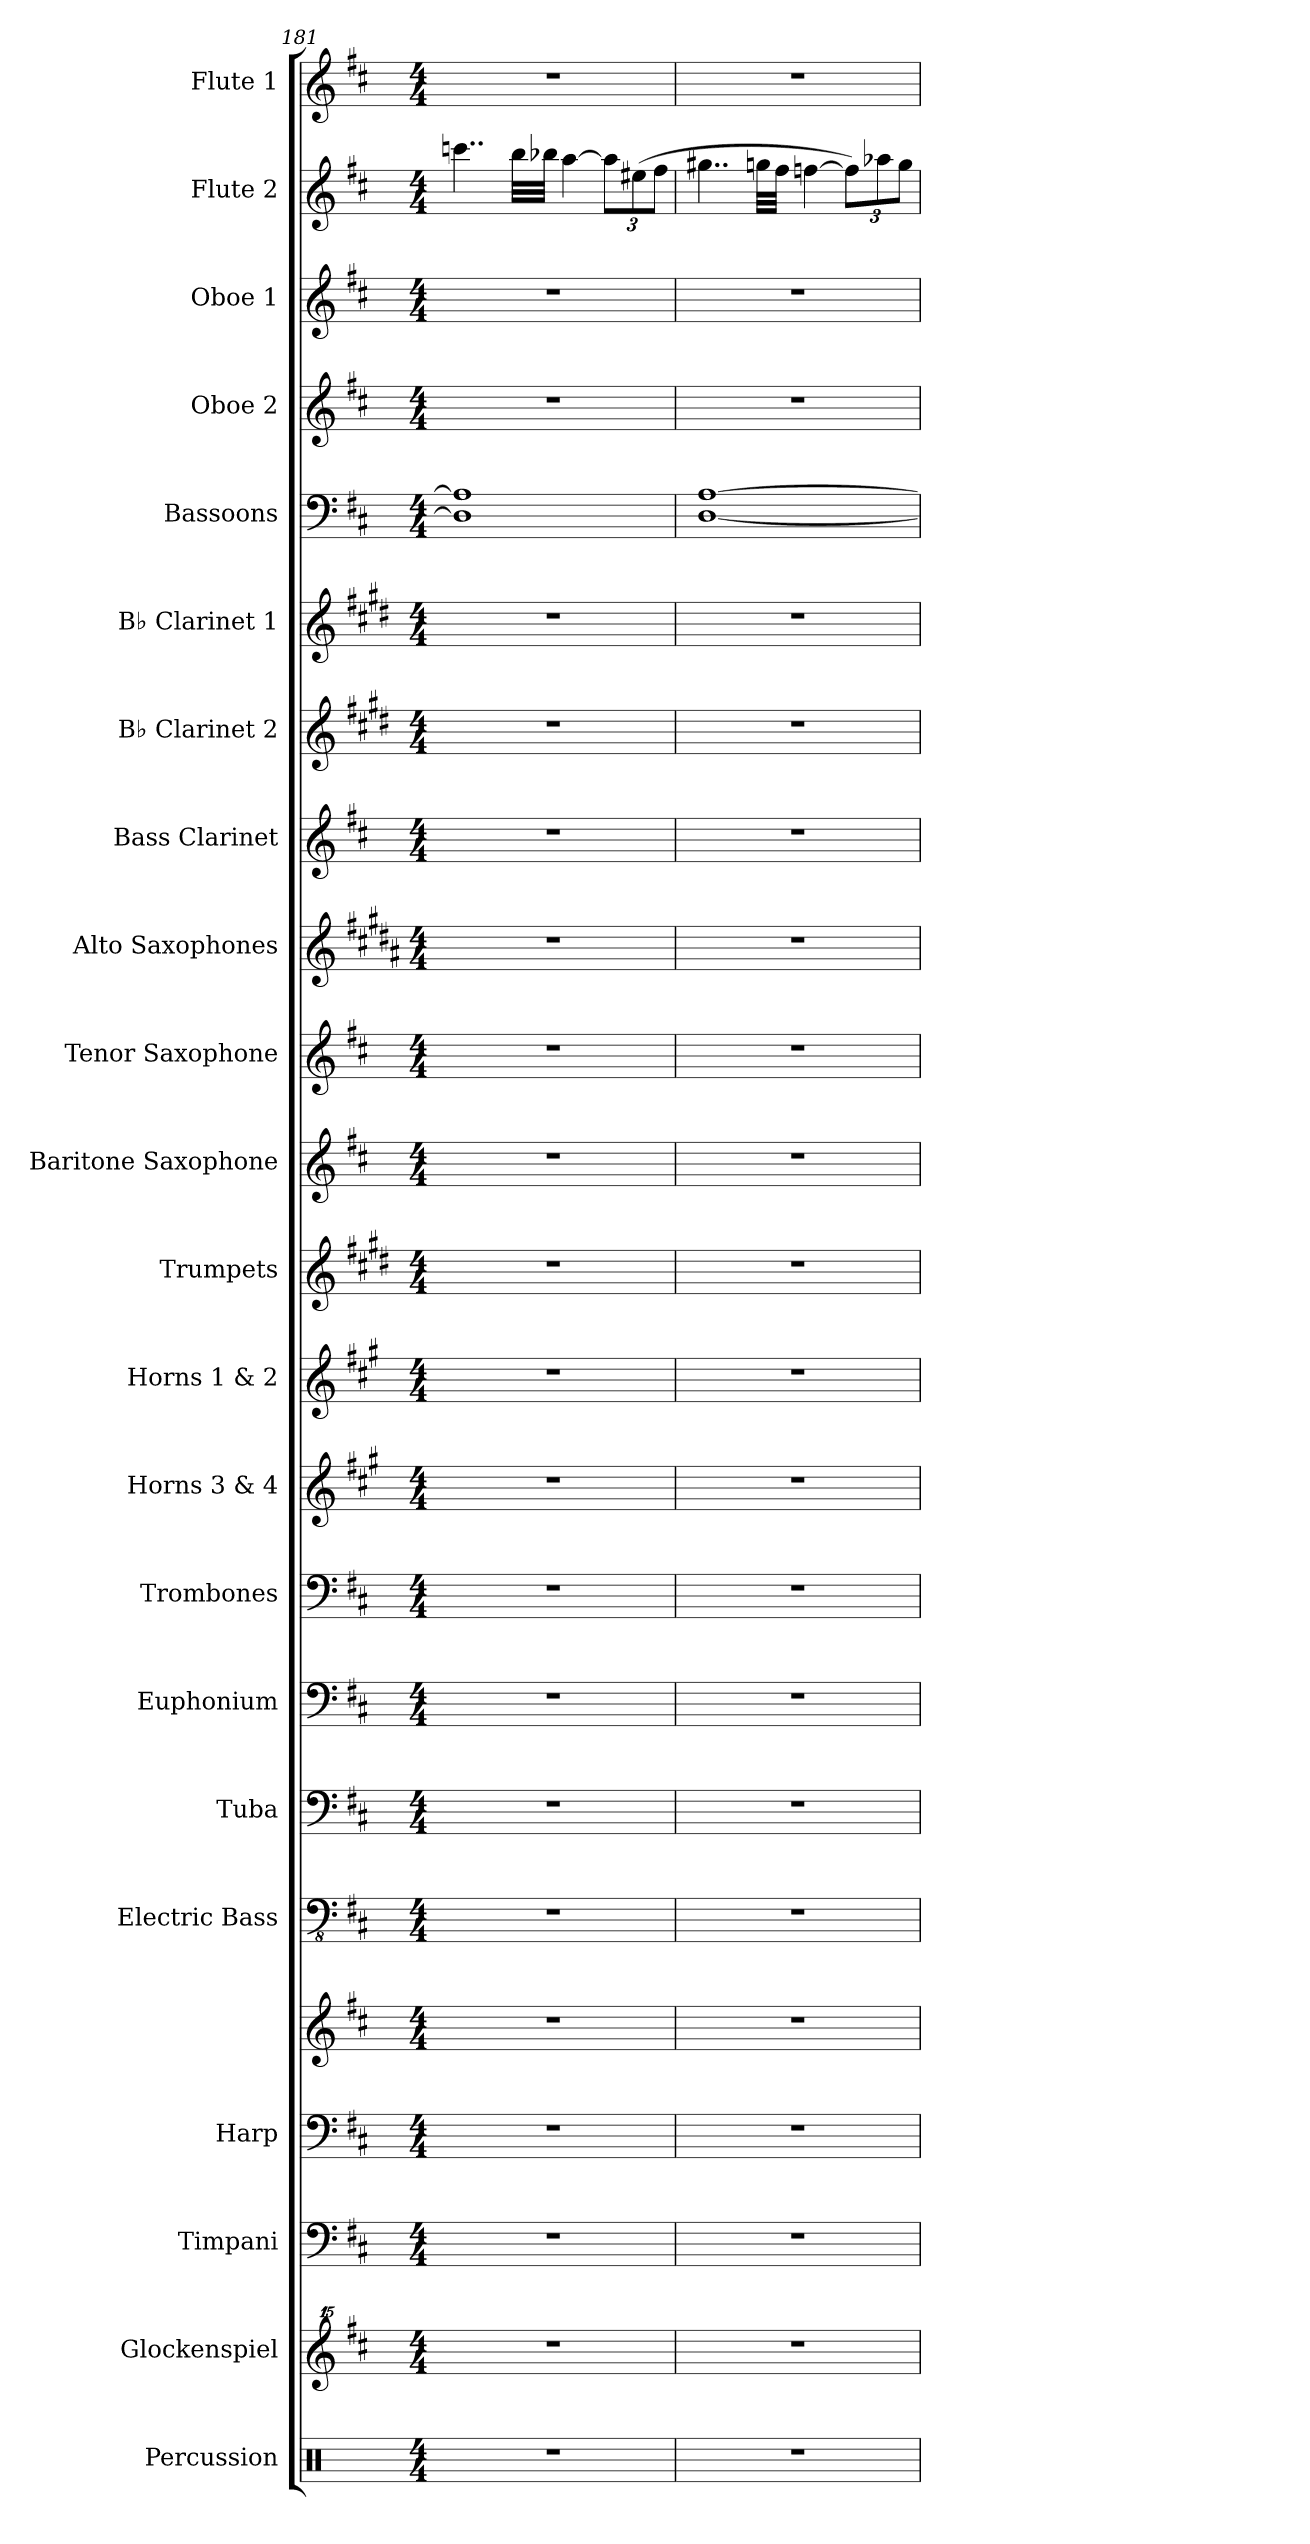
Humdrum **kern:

**kern	**kern	**kern	**kern	**kern	**kern	**kern	**kern	**kern	**kern	**kern	**kern	**kern	**kern	**kern	**kern	**kern	**kern	**kern	**kern	**kern	**kern	**kern
*part22	*part21	*part20	*part19	*part19	*part18	*part17	*part16	*part15	*part14	*part13	*part12	*part11	*part10	*part9	*part8	*part7	*part6	*part5	*part4	*part3	*part2	*part1
*staff23	*staff22	*staff21	*staff20	*staff19	*staff18	*staff17	*staff16	*staff15	*staff14	*staff13	*staff12	*staff11	*staff10	*staff9	*staff8	*staff7	*staff6	*staff5	*staff4	*staff3	*staff2	*staff1
*I"Percussion	*I"Glockenspiel	*I"Timpani	*I"Harp	*	*I"Electric Bass	*I"Tuba	*I"Euphonium	*I"Trombones	*I"Horns 3 &amp; 4	*I"Horns 1 &amp; 2	*I"Trumpets	*I"Baritone Saxophone	*I"Tenor Saxophone	*I"Alto Saxophones	*I"Bass Clarinet	*I"B♭ Clarinet 2	*I"B♭ Clarinet 1	*I"Bassoons	*I"Oboe 2	*I"Oboe 1	*I"Flute 2	*I"Flute 1
*I'Perc.	*I'Glk.	*I'Timp.	*I'Hrp.	*	*I'El. B.	*I'Tba.	*I'Euph.	*I'Tbns.	*I'Hns. 3/4	*I'Hns. 1/2	*I'Tpts.	*I'Bar. Sax.	*I'T. Sax.	*I'A. Saxes.	*I'B. Cl.	*I'B♭ Cl. 2	*I'B♭ Cl. 1	*I'Bsns.	*I'Ob. 2	*I'Ob. 1	*I'Fl. 2	*I'Fl. 1
*clefX	*clefG^^2	*clefF4	*clefF4	*clefG2	*clefFv4	*clefF4	*clefF4	*clefF4	*clefG2	*clefG2	*clefG2	*clefG2	*clefG2	*clefG2	*clefG2	*clefG2	*clefG2	*clefF4	*clefG2	*clefG2	*clefG2	*clefG2
*	*	*	*	*	*	*	*	*	*ITrd4c7	*ITrd4c7	*ITrd1c2	*ITrd12c21	*ITrd8c14	*ITrd5c9	*ITrd8c14	*ITrd1c2	*ITrd1c2	*	*	*	*	*
*k[]	*k[f#c#]	*k[f#c#]	*k[f#c#]	*k[f#c#]	*k[f#c#]	*k[f#c#]	*k[f#c#]	*k[f#c#]	*k[f#c#]	*k[f#c#]	*k[f#c#]	*k[f#c#]	*k[f#c#]	*k[f#c#]	*k[f#c#]	*k[f#c#]	*k[f#c#]	*k[f#c#]	*k[f#c#]	*k[f#c#]	*k[f#c#]	*k[f#c#]
*M4/4	*M4/4	*M4/4	*M4/4	*M4/4	*M4/4	*M4/4	*M4/4	*M4/4	*M4/4	*M4/4	*M4/4	*M4/4	*M4/4	*M4/4	*M4/4	*M4/4	*M4/4	*M4/4	*M4/4	*M4/4	*M4/4	*M4/4
=181	=181	=181	=181	=181	=181	=181	=181	=181	=181	=181	=181	=181	=181	=181	=181	=181	=181	=181	=181	=181	=181	=181
1r	1r	1r	1r	1r	1r	1r	1r	1r	1r	1r	1r	1r	1r	1r	1r	1r	1r	1D] 1A]	1r	1r	4..cccn\	1r
.	.	.	.	.	.	.	.	.	.	.	.	.	.	.	.	.	.	.	.	.	32bb\LLL	.
.	.	.	.	.	.	.	.	.	.	.	.	.	.	.	.	.	.	.	.	.	32bb-X\JJJ	.
.	.	.	.	.	.	.	.	.	.	.	.	.	.	.	.	.	.	.	.	.	[4aa\	.
*	*	*	*	*	*	*	*	*	*	*	*	*	*	*	*	*	*	*	*	*	*Xbrackettup	*
.	.	.	.	.	.	.	.	.	.	.	.	.	.	.	.	.	.	.	.	.	12aa\L]	.
.	.	.	.	.	.	.	.	.	.	.	.	.	.	.	.	.	.	.	.	.	(12ee#X\	.
.	.	.	.	.	.	.	.	.	.	.	.	.	.	.	.	.	.	.	.	.	12ff#\J	.
=182	=182	=182	=182	=182	=182	=182	=182	=182	=182	=182	=182	=182	=182	=182	=182	=182	=182	=182	=182	=182	=182	=182
1r	1r	1r	1r	1r	1r	1r	1r	1r	1r	1r	1r	1r	1r	1r	1r	1r	1r	[1D [1A	1r	1r	4..gg#X\	1r
.	.	.	.	.	.	.	.	.	.	.	.	.	.	.	.	.	.	.	.	.	32ggn\LLL	.
.	.	.	.	.	.	.	.	.	.	.	.	.	.	.	.	.	.	.	.	.	32ff#\JJJ	.
.	.	.	.	.	.	.	.	.	.	.	.	.	.	.	.	.	.	.	.	.	[4ffn\	.
.	.	.	.	.	.	.	.	.	.	.	.	.	.	.	.	.	.	.	.	.	12ff\L])	.
.	.	.	.	.	.	.	.	.	.	.	.	.	.	.	.	.	.	.	.	.	12aa-X\	.
.	.	.	.	.	.	.	.	.	.	.	.	.	.	.	.	.	.	.	.	.	12gg\J	.
=	=	=	=	=	=	=	=	=	=	=	=	=	=	=	=	=	=	=	=	=	=	=
*-	*-	*-	*-	*-	*-	*-	*-	*-	*-	*-	*-	*-	*-	*-	*-	*-	*-	*-	*-	*-	*-	*-
